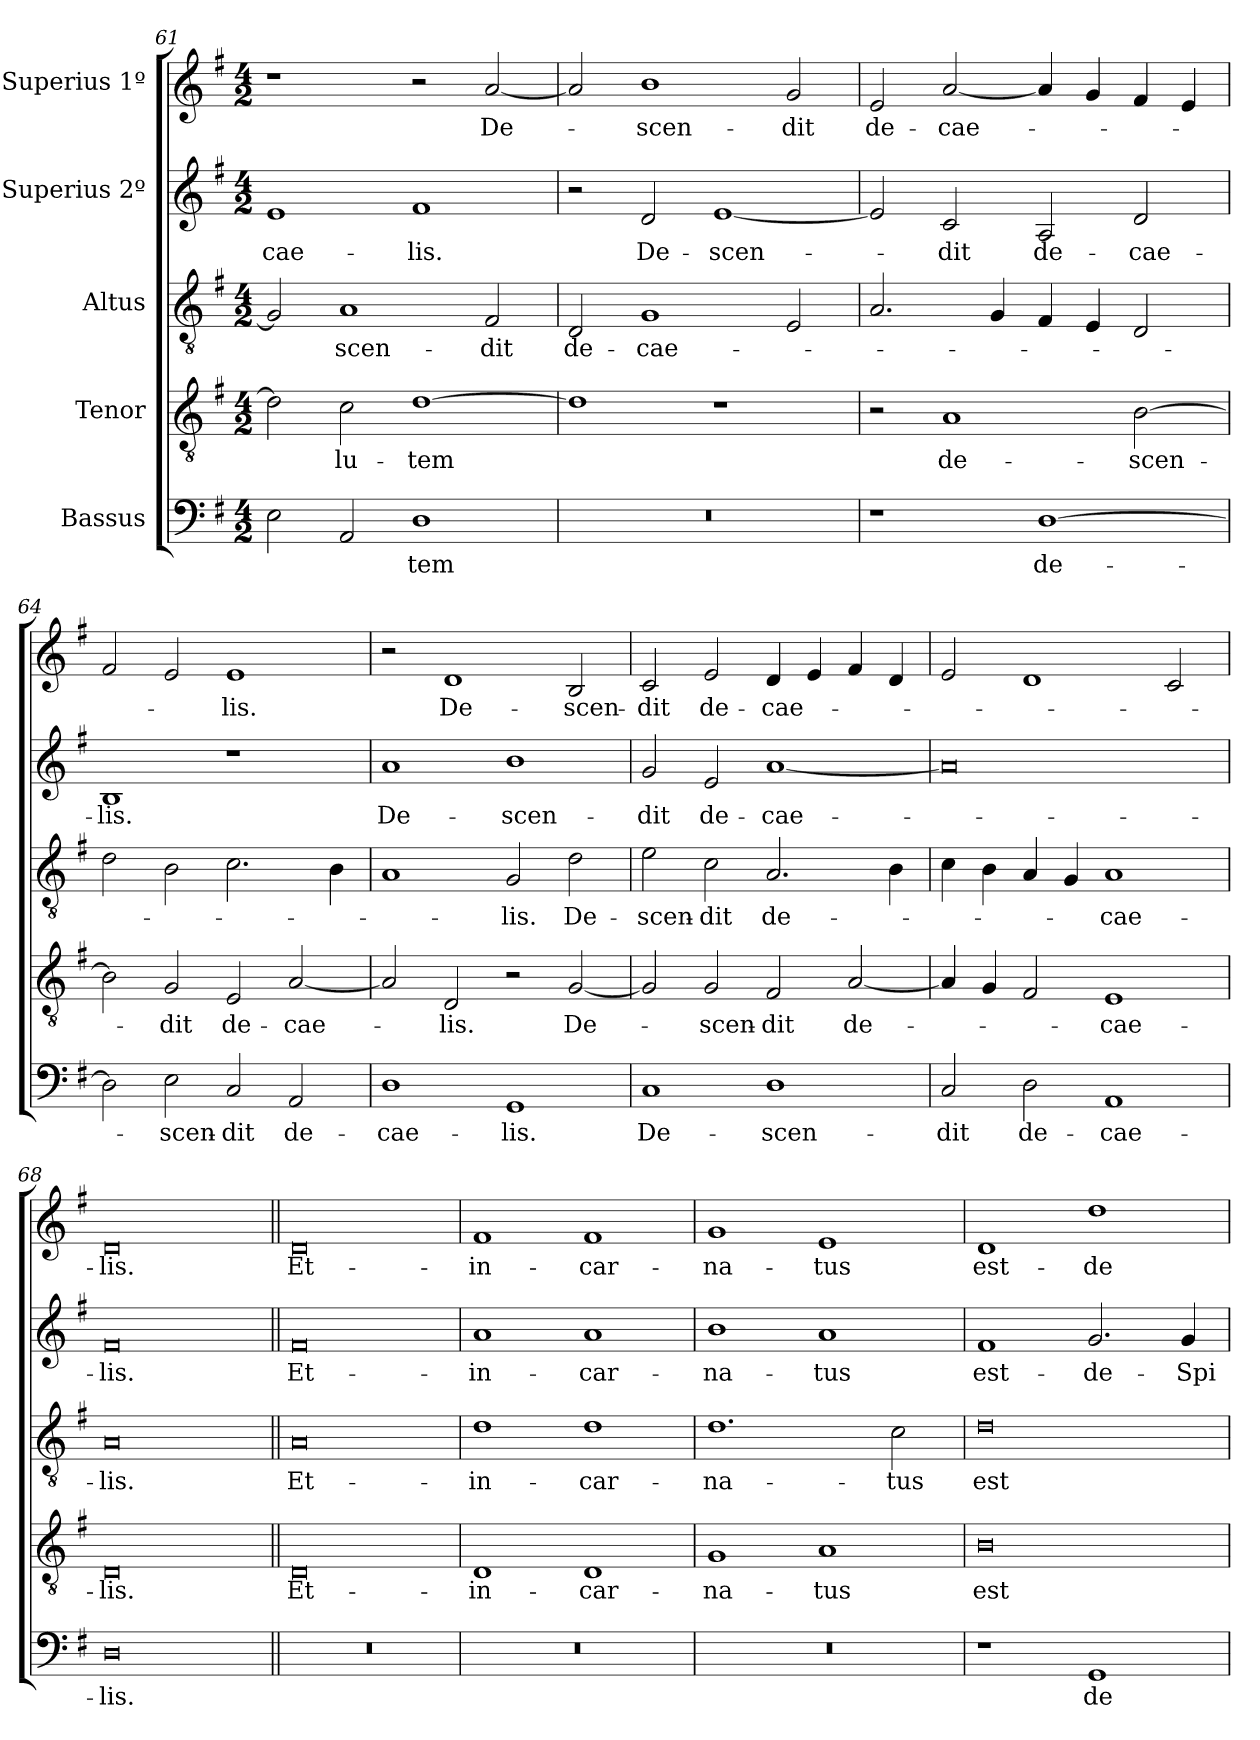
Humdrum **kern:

**kern	**text	**kern	**text	**kern	**text	**kern	**text	**kern	**text
*part5	*part5	*part4	*part4	*part3	*part3	*part2	*part2	*part1	*part1
*staff5	*staff5	*staff4	*staff4	*staff3	*staff3	*staff2	*staff2	*staff1	*staff1
*I"Bassus	*	*I"Tenor	*	*I"Altus	*	*I"Superius 2º	*	*I"Superius 1º	*
*clefF4	*	*clefGv2	*	*clefGv2	*	*clefG2	*	*clefG2	*
*k[f#]	*	*k[f#]	*	*k[f#]	*	*k[f#]	*	*k[f#]	*
*M4/2	*	*M4/2	*	*M4/2	*	*M4/2	*	*M4/2	*
=61	=61	=61	=61	=61	=61	=61	=61	=61	=61
2E\	.	2d\]	.	2G/]	.	1e/	cae-	1r	.
2AA/	.	2c\	-lu-	1A/	-scen-	.	.	.	.
1D\	-tem	[1d\	-tem	.	.	1f#/	-lis.	2r	.
.	.	.	.	2F#/	-dit	.	.	[2a/	De-
=62	=62	=62	=62	=62	=62	=62	=62	=62	=62
0r	.	1d\]	.	2D/	de-	2r	.	2a/]	.
.	.	.	.	1G/	cae-	2d/	De-	1b\	-scen-
.	.	1r	.	.	.	[1e/	-scen-	.	.
.	.	.	.	2E/	.	.	.	2g/	-dit
=63	=63	=63	=63	=63	=63	=63	=63	=63	=63
1r	.	2r	.	2.A/	.	2e/]	.	2e/	de-
.	.	1A/	de-	.	.	2c/	-dit	[2a/	cae-
.	.	.	.	4G/	.	.	.	.	.
[1D\	de-	.	.	4F#/	.	2A/	de-	4a/]	.
.	.	.	.	4E/	.	.	.	4g/	.
.	.	[2B\	-scen-	2D/	.	2d/	cae-	4f#/	.
.	.	.	.	.	.	.	.	4e/	.
=64	=64	=64	=64	=64	=64	=64	=64	=64	=64
2D\]	.	2B\]	.	2d\	.	1B/	-lis.	2f#/	.
2E\	-scen-	2G/	-dit	2B\	.	.	.	2e/	.
2C/	-dit	2E/	de-	2.c\	.	1r	.	1e/	-lis.
2AA/	de-	[2A/	cae-	.	.	.	.	.	.
.	.	.	.	4B\	.	.	.	.	.
=65	=65	=65	=65	=65	=65	=65	=65	=65	=65
1D\	cae-	2A/]	.	1A/	.	1a/	De-	2r	.
.	.	2D/	-lis.	.	.	.	.	1d/	De-
1GG/	-lis.	2r	.	2G/	-lis.	1b\	-scen-	.	.
.	.	[2G/	De-	2d\	De-	.	.	2B/	-scen-
=66	=66	=66	=66	=66	=66	=66	=66	=66	=66
1C/	De-	2G/]	.	2e\	-scen-	2g/	-dit	2c/	-dit
.	.	2G/	-scen-	2c\	-dit	2e/	de-	2e/	de-
1D\	-scen-	2F#/	-dit	2.A/	de-	[1a/	cae-	4d/	cae-
.	.	.	.	.	.	.	.	4e/	.
.	.	[2A/	de-	.	.	.	.	4f#/	.
.	.	.	.	4B\	.	.	.	4d/	.
=67	=67	=67	=67	=67	=67	=67	=67	=67	=67
2C/	-dit	4A/]	.	4c\	.	0a/]	.	2e/	.
.	.	4G/	.	4B\	.	.	.	.	.
2D\	de-	2F#/	.	4A/	.	.	.	1d/	.
.	.	.	.	4G/	.	.	.	.	.
1AA/	cae-	1E/	cae-	1A/	cae-	.	.	.	.
.	.	.	.	.	.	.	.	2c/	.
=68	=68	=68	=68	=68	=68	=68	=68	=68	=68
0D\	-lis.	0D/	-lis.	0A/	-lis.	0f#/	-lis.	0d/	-lis.
=69||	=69||	=69||	=69||	=69||	=69||	=69||	=69||	=69||	=69||
0r	.	0D/	Et-	0A/	Et-	0f#/	Et-	0d/	Et-
=70	=70	=70	=70	=70	=70	=70	=70	=70	=70
0r	.	1D/	in-	1d\	in-	1a/	in-	1f#/	in-
.	.	1D/	-car-	1d\	-car-	1a/	-car-	1f#/	-car-
=71	=71	=71	=71	=71	=71	=71	=71	=71	=71
0r	.	1G/	-na-	1.d\	-na-	1b\	-na-	1g/	-na-
.	.	1A/	-tus	.	.	1a/	-tus	1e/	-tus
.	.	.	.	2c\	-tus	.	.	.	.
=72	=72	=72	=72	=72	=72	=72	=72	=72	=72
1r	.	0B\	est-	0d\	est-	1f#/	est-	1d/	est-
1GG/	de-	.	.	.	.	2.g/	de-	1dd\	de-
.	.	.	.	.	.	4g/	Spi-	.	.
=	=	=	=	=	=	=	=	=	=
*-	*-	*-	*-	*-	*-	*-	*-	*-	*-
